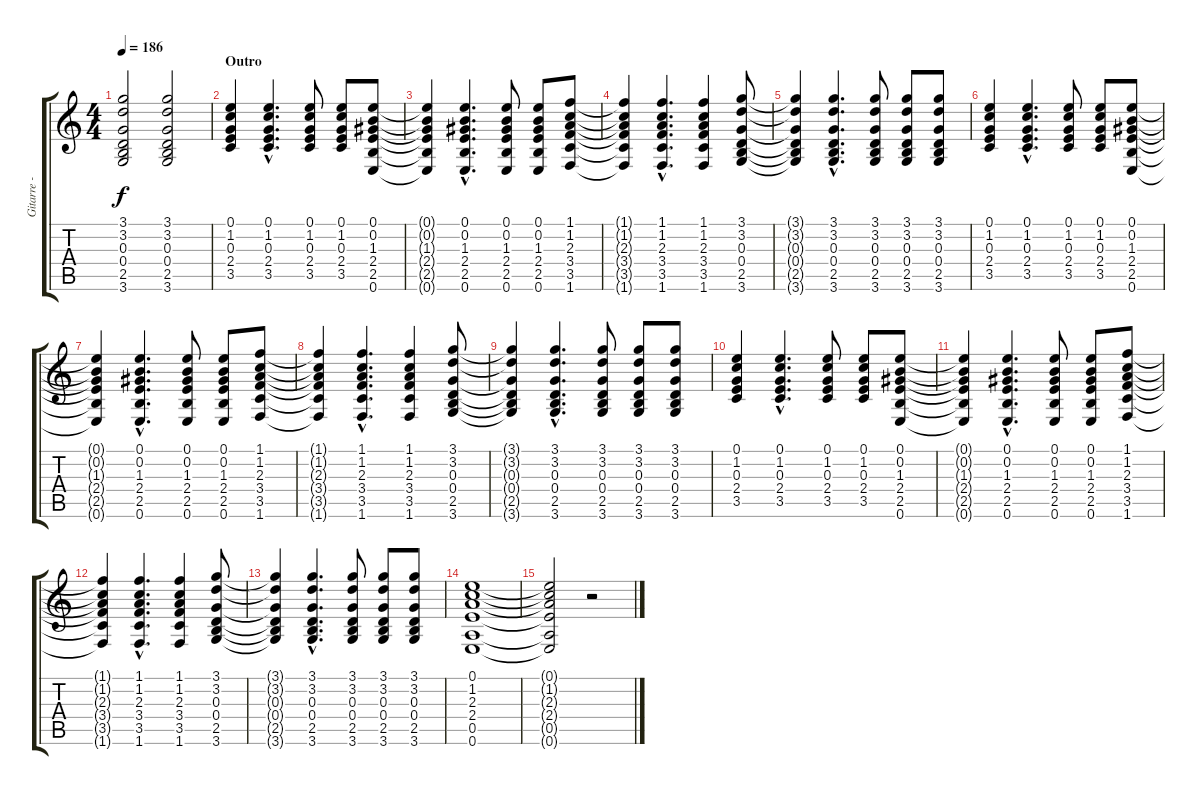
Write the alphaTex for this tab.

\track ("Gitarre - Farin Urlaub" "Gitarre - ") {instrument electricguitarclean}
\staff {score tabs}
\tuning (E4 B3 G3 D3 A2 E2) {hide}
\ts (4 4)
\tempo 186
\clef g2
\ks c
(3.1 3.2 0.3 0.4 2.5 3.6).2{dy f} (3.1 3.2 0.3 0.4 2.5 3.6).2 |
\section ("" "Outro")
(0.1 1.2 0.3 2.4 3.5).4 (0.1{hac} 1.2{hac} 0.3{hac} 2.4{hac} 3.5{hac}).4{d} (0.1 1.2 0.3 2.4 3.5).8 (0.1 1.2 0.3 2.4 3.5).8 (0.1 0.2 1.3 2.4 2.5 0.6).8 |
(0.1{t} 0.2{t} 1.3{t} 2.4{t} 2.5{t} 0.6{t}).4 (0.1{hac} 0.2{hac} 1.3{hac} 2.4{hac} 2.5{hac} 0.6{hac}).4{d} (0.1 0.2 1.3 2.4 2.5 0.6).8 (0.1 0.2 1.3 2.4 2.5 0.6).8 (1.1 1.2 2.3 3.4 3.5 1.6).8 |
(1.1{t} 1.2{t} 2.3{t} 3.4{t} 3.5{t} 1.6{t}).4 (1.1{hac} 1.2{hac} 2.3{hac} 3.4{hac} 3.5{hac} 1.6{hac}).4{d} (1.1 1.2 2.3 3.4 3.5 1.6).4 (3.1 3.2 0.3 0.4 2.5 3.6).8 |
(3.1{t} 3.2{t} 0.3{t} 0.4{t} 2.5{t} 3.6{t}).4 (3.1{hac} 3.2{hac} 0.3{hac} 0.4{hac} 2.5{hac} 3.6{hac}).4{d} (3.1 3.2 0.3 0.4 2.5 3.6).8 (3.1 3.2 0.3 0.4 2.5 3.6).8 (3.1 3.2 0.3 0.4 2.5 3.6).8 |
(0.1 1.2 0.3 2.4 3.5).4 (0.1{hac} 1.2{hac} 0.3{hac} 2.4{hac} 3.5{hac}).4{d} (0.1 1.2 0.3 2.4 3.5).8 (0.1 1.2 0.3 2.4 3.5).8 (0.1 0.2 1.3 2.4 2.5 0.6).8 |
(0.1{t} 0.2{t} 1.3{t} 2.4{t} 2.5{t} 0.6{t}).4 (0.1{hac} 0.2{hac} 1.3{hac} 2.4{hac} 2.5{hac} 0.6{hac}).4{d} (0.1 0.2 1.3 2.4 2.5 0.6).8 (0.1 0.2 1.3 2.4 2.5 0.6).8 (1.1 1.2 2.3 3.4 3.5 1.6).8 |
(1.1{t} 1.2{t} 2.3{t} 3.4{t} 3.5{t} 1.6{t}).4 (1.1{hac} 1.2{hac} 2.3{hac} 3.4{hac} 3.5{hac} 1.6{hac}).4{d} (1.1 1.2 2.3 3.4 3.5 1.6).4 (3.1 3.2 0.3 0.4 2.5 3.6).8 |
(3.1{t} 3.2{t} 0.3{t} 0.4{t} 2.5{t} 3.6{t}).4 (3.1{hac} 3.2{hac} 0.3{hac} 0.4{hac} 2.5{hac} 3.6{hac}).4{d} (3.1 3.2 0.3 0.4 2.5 3.6).8 (3.1 3.2 0.3 0.4 2.5 3.6).8 (3.1 3.2 0.3 0.4 2.5 3.6).8 |
(0.1 1.2 0.3 2.4 3.5).4 (0.1{hac} 1.2{hac} 0.3{hac} 2.4{hac} 3.5{hac}).4{d} (0.1 1.2 0.3 2.4 3.5).8 (0.1 1.2 0.3 2.4 3.5).8 (0.1 0.2 1.3 2.4 2.5 0.6).8 |
(0.1{t} 0.2{t} 1.3{t} 2.4{t} 2.5{t} 0.6{t}).4 (0.1{hac} 0.2{hac} 1.3{hac} 2.4{hac} 2.5{hac} 0.6{hac}).4{d} (0.1 0.2 1.3 2.4 2.5 0.6).8 (0.1 0.2 1.3 2.4 2.5 0.6).8 (1.1 1.2 2.3 3.4 3.5 1.6).8 |
(1.1{t} 1.2{t} 2.3{t} 3.4{t} 3.5{t} 1.6{t}).4 (1.1{hac} 1.2{hac} 2.3{hac} 3.4{hac} 3.5{hac} 1.6{hac}).4{d} (1.1 1.2 2.3 3.4 3.5 1.6).4 (3.1 3.2 0.3 0.4 2.5 3.6).8 |
(3.1{t} 3.2{t} 0.3{t} 0.4{t} 2.5{t} 3.6{t}).4 (3.1{hac} 3.2{hac} 0.3{hac} 0.4{hac} 2.5{hac} 3.6{hac}).4{d} (3.1 3.2 0.3 0.4 2.5 3.6).8 (3.1 3.2 0.3 0.4 2.5 3.6).8 (3.1 3.2 0.3 0.4 2.5 3.6).8 |
(0.1 1.2 2.3 2.4 0.5 0.6).1 |
(0.1{t} 1.2{t} 2.3{t} 2.4{t} 0.5{t} 0.6{t}).2 r.2
